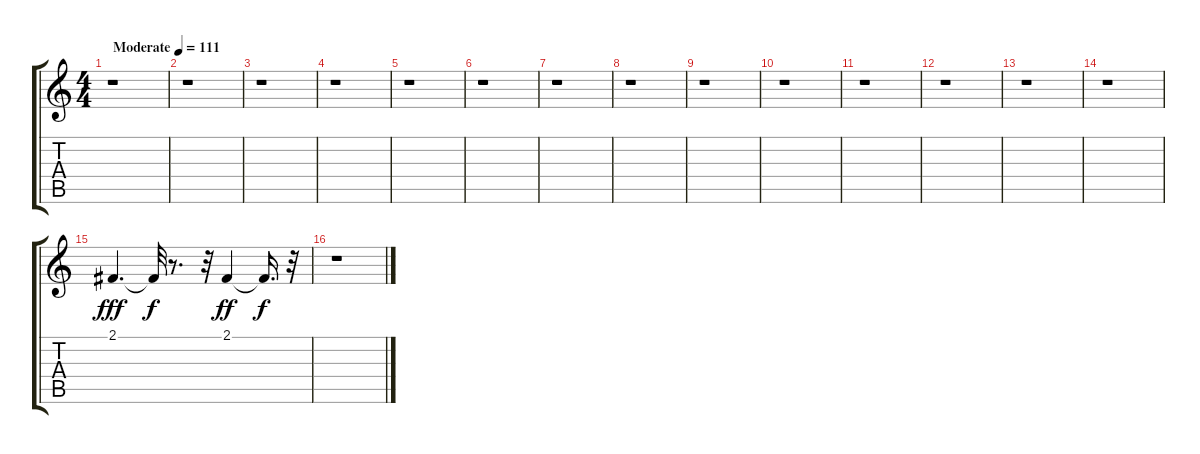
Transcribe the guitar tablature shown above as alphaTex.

\track "" {instrument synthstrings1}
\staff {score tabs}
\tuning (E4 B3 G3 D3 A2 E2) {hide}
\ts (4 4)
\tempo (111 "Moderate")
\clef g2
\ks c
r.1{dy fff instrument synthstrings1} |
r.1 |
r.1 |
r.1 |
r.1 |
r.1 |
r.1 |
r.1 |
r.1 |
r.1 |
r.1 |
r.1 |
r.1 |
r.1 |
2.1.4{d} 2.1{t}.32{dy f} r.8{d} r.32 2.1.4{dy ff} 2.1{t}.16{d dy f} r.32 |
r.1
